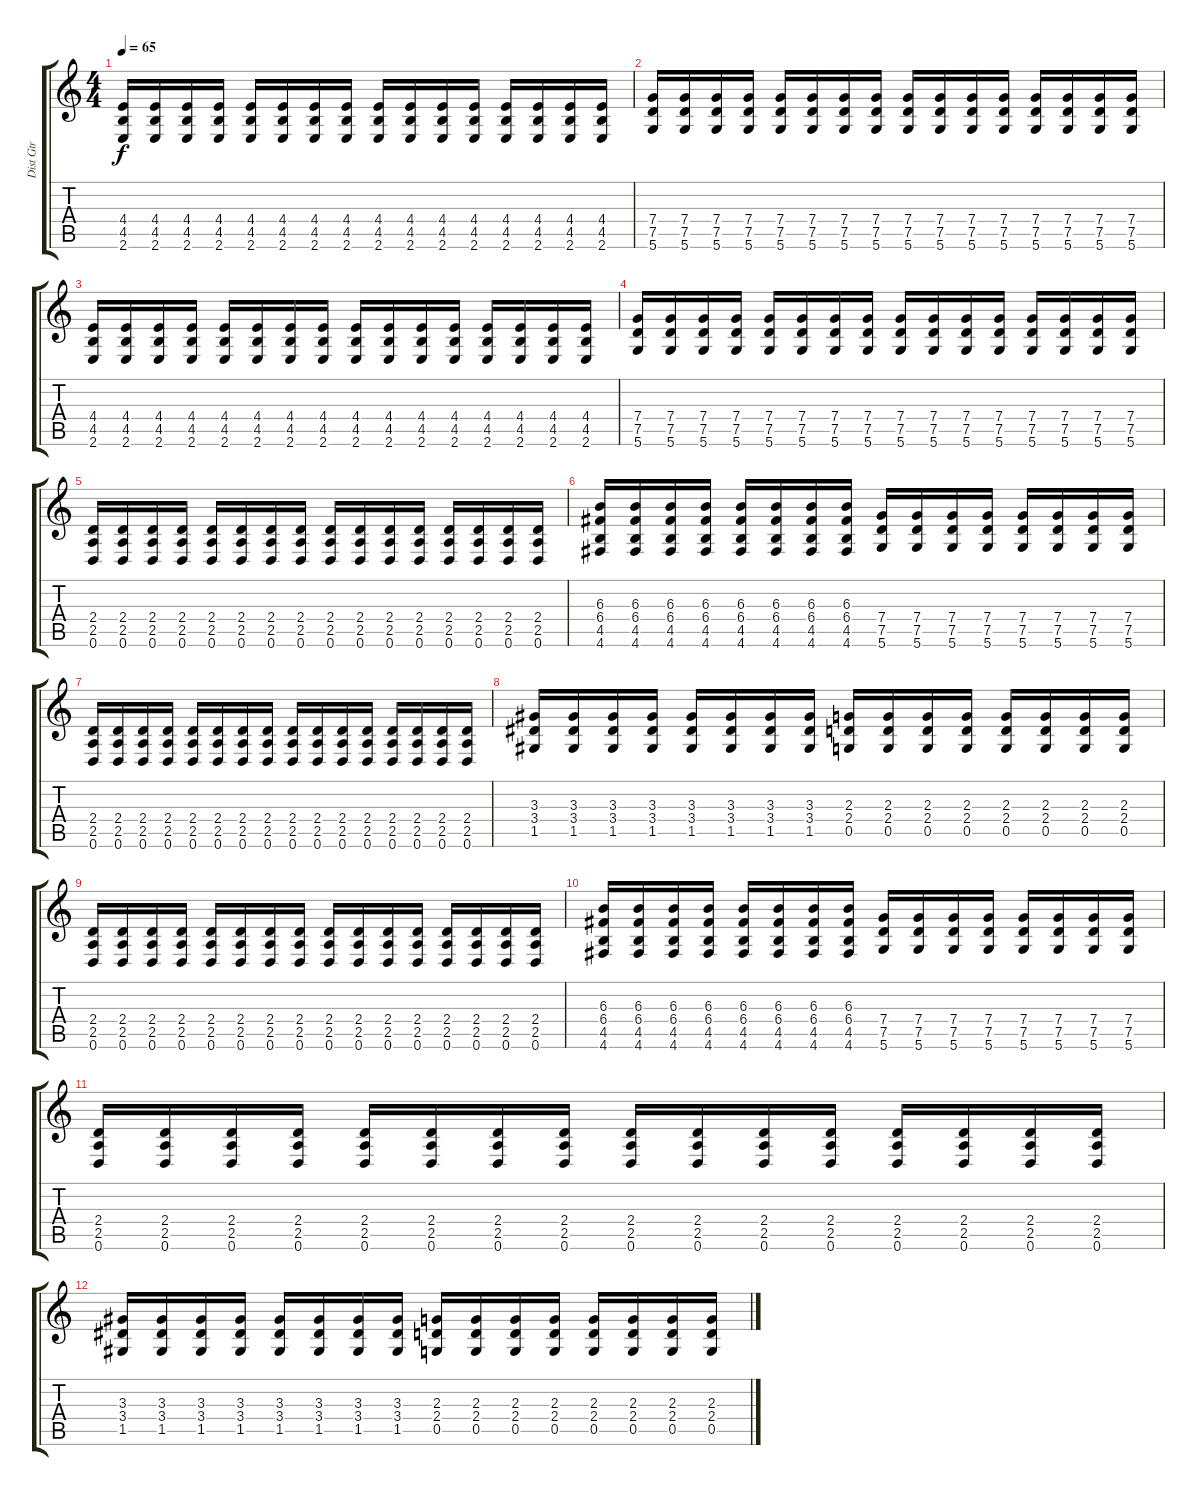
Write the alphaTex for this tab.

\track ("Dist Gtr" "Dist Gtr") {instrument distortionguitar}
\staff {score tabs}
\tuning (D4 A3 F3 C3 G2 D2) {hide}
\ts (4 4)
\tempo 65
\clef g2
\ks c
(4.4 4.5 2.6).16{dy f} (4.4 4.5 2.6).16 (4.4 4.5 2.6).16 (4.4 4.5 2.6).16 (4.4 4.5 2.6).16 (4.4 4.5 2.6).16 (4.4 4.5 2.6).16 (4.4 4.5 2.6).16 (4.4 4.5 2.6).16 (4.4 4.5 2.6).16 (4.4 4.5 2.6).16 (4.4 4.5 2.6).16 (4.4 4.5 2.6).16 (4.4 4.5 2.6).16 (4.4 4.5 2.6).16 (4.4 4.5 2.6).16 |
(7.4 7.5 5.6).16 (7.4 7.5 5.6).16 (7.4 7.5 5.6).16 (7.4 7.5 5.6).16 (7.4 7.5 5.6).16 (7.4 7.5 5.6).16 (7.4 7.5 5.6).16 (7.4 7.5 5.6).16 (7.4 7.5 5.6).16 (7.4 7.5 5.6).16 (7.4 7.5 5.6).16 (7.4 7.5 5.6).16 (7.4 7.5 5.6).16 (7.4 7.5 5.6).16 (7.4 7.5 5.6).16 (7.4 7.5 5.6).16 |
(4.4 4.5 2.6).16 (4.4 4.5 2.6).16 (4.4 4.5 2.6).16 (4.4 4.5 2.6).16 (4.4 4.5 2.6).16 (4.4 4.5 2.6).16 (4.4 4.5 2.6).16 (4.4 4.5 2.6).16 (4.4 4.5 2.6).16 (4.4 4.5 2.6).16 (4.4 4.5 2.6).16 (4.4 4.5 2.6).16 (4.4 4.5 2.6).16 (4.4 4.5 2.6).16 (4.4 4.5 2.6).16 (4.4 4.5 2.6).16 |
(7.4 7.5 5.6).16 (7.4 7.5 5.6).16 (7.4 7.5 5.6).16 (7.4 7.5 5.6).16 (7.4 7.5 5.6).16 (7.4 7.5 5.6).16 (7.4 7.5 5.6).16 (7.4 7.5 5.6).16 (7.4 7.5 5.6).16 (7.4 7.5 5.6).16 (7.4 7.5 5.6).16 (7.4 7.5 5.6).16 (7.4 7.5 5.6).16 (7.4 7.5 5.6).16 (7.4 7.5 5.6).16 (7.4 7.5 5.6).16 |
(2.4 2.5 0.6).16 (2.4 2.5 0.6).16 (2.4 2.5 0.6).16 (2.4 2.5 0.6).16 (2.4 2.5 0.6).16 (2.4 2.5 0.6).16 (2.4 2.5 0.6).16 (2.4 2.5 0.6).16 (2.4 2.5 0.6).16 (2.4 2.5 0.6).16 (2.4 2.5 0.6).16 (2.4 2.5 0.6).16 (2.4 2.5 0.6).16 (2.4 2.5 0.6).16 (2.4 2.5 0.6).16 (2.4 2.5 0.6).16 |
(6.3 6.4 4.5 4.6).16 (6.3 6.4 4.5 4.6).16 (6.3 6.4 4.5 4.6).16 (6.3 6.4 4.5 4.6).16 (6.3 6.4 4.5 4.6).16 (6.3 6.4 4.5 4.6).16 (6.3 6.4 4.5 4.6).16 (6.3 6.4 4.5 4.6).16 (7.4 7.5 5.6).16 (7.4 7.5 5.6).16 (7.4 7.5 5.6).16 (7.4 7.5 5.6).16 (7.4 7.5 5.6).16 (7.4 7.5 5.6).16 (7.4 7.5 5.6).16 (7.4 7.5 5.6).16 |
(2.4 2.5 0.6).16 (2.4 2.5 0.6).16 (2.4 2.5 0.6).16 (2.4 2.5 0.6).16 (2.4 2.5 0.6).16 (2.4 2.5 0.6).16 (2.4 2.5 0.6).16 (2.4 2.5 0.6).16 (2.4 2.5 0.6).16 (2.4 2.5 0.6).16 (2.4 2.5 0.6).16 (2.4 2.5 0.6).16 (2.4 2.5 0.6).16 (2.4 2.5 0.6).16 (2.4 2.5 0.6).16 (2.4 2.5 0.6).16 |
(3.3 3.4 1.5).16 (3.3 3.4 1.5).16 (3.3 3.4 1.5).16 (3.3 3.4 1.5).16 (3.3 3.4 1.5).16 (3.3 3.4 1.5).16 (3.3 3.4 1.5).16 (3.3 3.4 1.5).16 (2.3 2.4 0.5).16 (2.3 2.4 0.5).16 (2.3 2.4 0.5).16 (2.3 2.4 0.5).16 (2.3 2.4 0.5).16 (2.3 2.4 0.5).16 (2.3 2.4 0.5).16 (2.3 2.4 0.5).16 |
(2.4 2.5 0.6).16 (2.4 2.5 0.6).16 (2.4 2.5 0.6).16 (2.4 2.5 0.6).16 (2.4 2.5 0.6).16 (2.4 2.5 0.6).16 (2.4 2.5 0.6).16 (2.4 2.5 0.6).16 (2.4 2.5 0.6).16 (2.4 2.5 0.6).16 (2.4 2.5 0.6).16 (2.4 2.5 0.6).16 (2.4 2.5 0.6).16 (2.4 2.5 0.6).16 (2.4 2.5 0.6).16 (2.4 2.5 0.6).16 |
(6.3 6.4 4.5 4.6).16 (6.3 6.4 4.5 4.6).16 (6.3 6.4 4.5 4.6).16 (6.3 6.4 4.5 4.6).16 (6.3 6.4 4.5 4.6).16 (6.3 6.4 4.5 4.6).16 (6.3 6.4 4.5 4.6).16 (6.3 6.4 4.5 4.6).16 (7.4 7.5 5.6).16 (7.4 7.5 5.6).16 (7.4 7.5 5.6).16 (7.4 7.5 5.6).16 (7.4 7.5 5.6).16 (7.4 7.5 5.6).16 (7.4 7.5 5.6).16 (7.4 7.5 5.6).16 |
(2.4 2.5 0.6).16 (2.4 2.5 0.6).16 (2.4 2.5 0.6).16 (2.4 2.5 0.6).16 (2.4 2.5 0.6).16 (2.4 2.5 0.6).16 (2.4 2.5 0.6).16 (2.4 2.5 0.6).16 (2.4 2.5 0.6).16 (2.4 2.5 0.6).16 (2.4 2.5 0.6).16 (2.4 2.5 0.6).16 (2.4 2.5 0.6).16 (2.4 2.5 0.6).16 (2.4 2.5 0.6).16 (2.4 2.5 0.6).16 |
(3.3 3.4 1.5).16 (3.3 3.4 1.5).16 (3.3 3.4 1.5).16 (3.3 3.4 1.5).16 (3.3 3.4 1.5).16 (3.3 3.4 1.5).16 (3.3 3.4 1.5).16 (3.3 3.4 1.5).16 (2.3 2.4 0.5).16 (2.3 2.4 0.5).16 (2.3 2.4 0.5).16 (2.3 2.4 0.5).16 (2.3 2.4 0.5).16 (2.3 2.4 0.5).16 (2.3 2.4 0.5).16 (2.3 2.4 0.5).16
